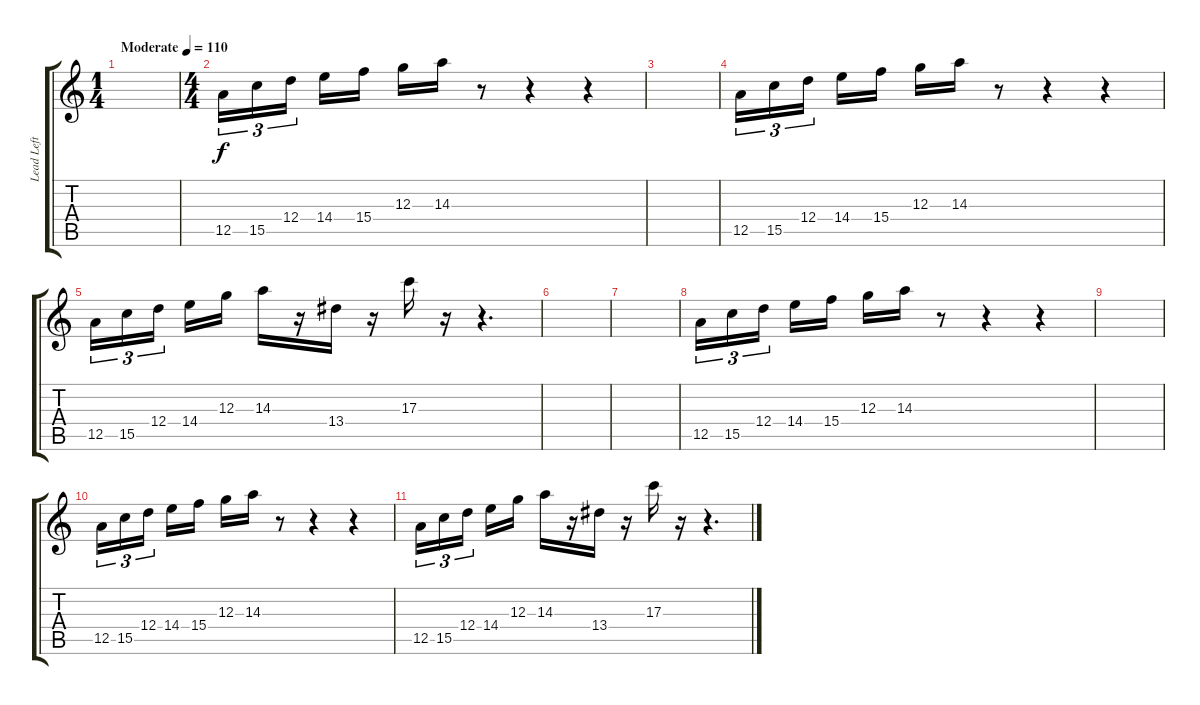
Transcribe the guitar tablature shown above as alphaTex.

\track ("Lead Left" "Lead Left") {instrument overdrivenguitar}
\staff {score tabs}
\tuning (F4 C4 G3 D3 A2 E2) {hide}
\ts (1 4)
\tempo (110 "Moderate")
\clef g2
\ks c
|
\ts (4 4)
12.5.16{tu (3 2)} 15.5.16{tu (3 2)} 12.4.16{tu (3 2) beam splitsecondary} 14.4.16 15.4.16 12.3.16 14.3.16 r.8 r.4 r.4 |
|
12.5.16{tu (3 2)} 15.5.16{tu (3 2)} 12.4.16{tu (3 2) beam splitsecondary} 14.4.16 15.4.16 12.3.16 14.3.16 r.8 r.4 r.4 |
12.5.16{tu (3 2)} 15.5.16{tu (3 2)} 12.4.16{tu (3 2) beam splitsecondary} 14.4.16 12.3.16 14.3.16 r.16 13.4.16 r.16 17.3.16 r.16 r.4{d} |
|
|
12.5.16{tu (3 2)} 15.5.16{tu (3 2)} 12.4.16{tu (3 2) beam splitsecondary} 14.4.16 15.4.16 12.3.16 14.3.16 r.8 r.4 r.4 |
|
12.5.16{tu (3 2)} 15.5.16{tu (3 2)} 12.4.16{tu (3 2) beam splitsecondary} 14.4.16 15.4.16 12.3.16 14.3.16 r.8 r.4 r.4 |
12.5.16{tu (3 2)} 15.5.16{tu (3 2)} 12.4.16{tu (3 2) beam splitsecondary} 14.4.16 12.3.16 14.3.16 r.16 13.4.16 r.16 17.3.16 r.16 r.4{d}
